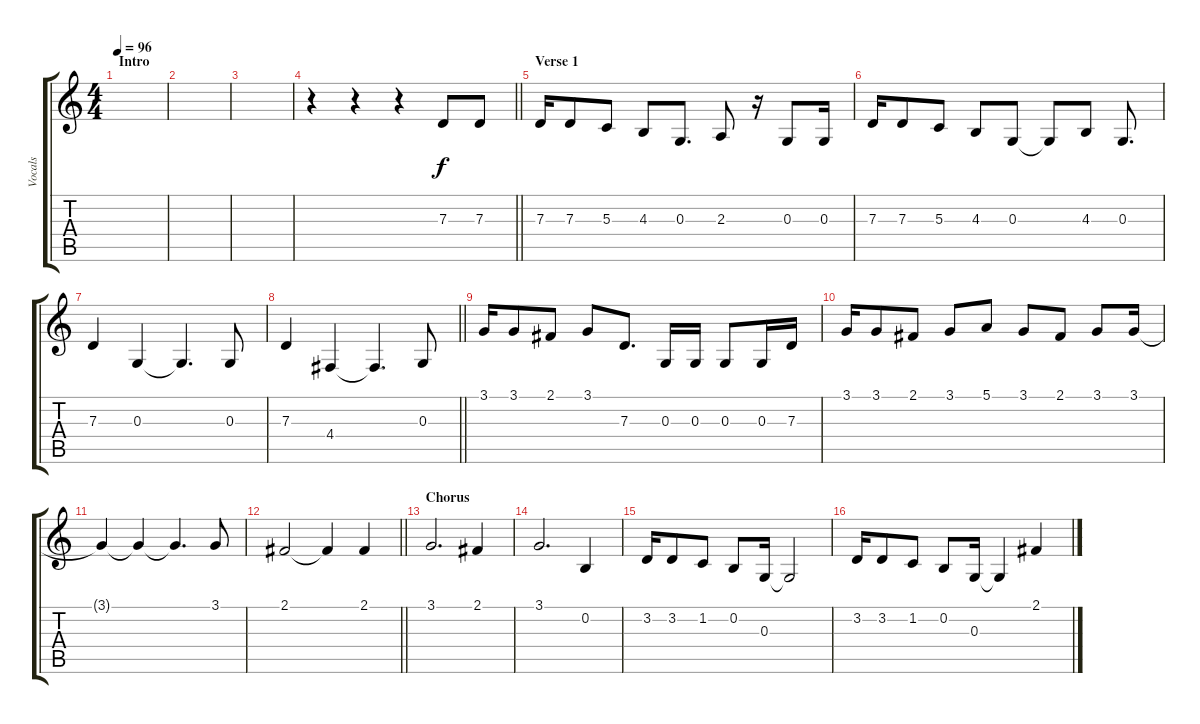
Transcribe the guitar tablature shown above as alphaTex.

\track ("Vocals" "Vocals") {instrument clarinet}
\staff {score tabs}
\tuning (E4 B3 G3 D3 A2 E2) {hide}
\ts (4 4)
\section ("" "Intro")
\tempo 96
\clef g2
\ks c
|
|
|
\barLineRight lightlight
r.4 r.4 r.4 7.3.8 7.3.8 |
\section ("" "Verse 1")
7.3.16 7.3.8 5.3.8 4.3.8 0.3.8{d} 2.3.8 r.16 0.3.8 0.3.16 |
7.3.16 7.3.8 5.3.8 4.3.8 0.3.8 0.3{t}.8 4.3.8 0.3.8{d} |
7.3.4 0.3.4 0.3{t}.4{d} 0.3.8 |
\barLineRight lightlight
7.3.4 4.4.4 4.4{t}.4{d} 0.3.8 |
3.1.16 3.1.8 2.1.8 3.1.8 7.3.8{d} 0.3.16 0.3.16 0.3.8 0.3.16 7.3.16 |
3.1.16 3.1.8 2.1.8 3.1.8 5.1.8 3.1.8 2.1.8 3.1.8 3.1.16 |
3.1{t}.4 3.1{t}.4 3.1{t}.4{d} 3.1.8 |
\barLineRight lightlight
2.1.2 2.1{t}.4 2.1.4 |
\section ("" "Chorus")
3.1.2{d} 2.1.4 |
3.1.2{d} 0.2.4 |
3.2.16 3.2.8 1.2.8 0.2.8 0.3.16 0.3{t}.2 |
3.2.16 3.2.8 1.2.8 0.2.8 0.3.16 0.3{t}.4 2.1.4
